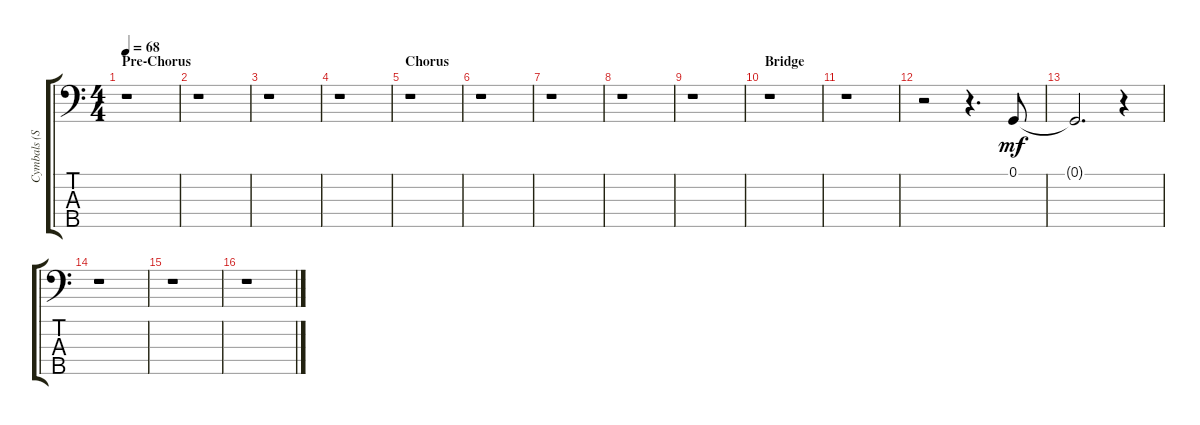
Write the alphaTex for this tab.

\track ("Cymbals (Staff 2)" "Cymbals (S") {instrument reversecymbal}
\staff {score tabs}
\tuning (G2 D2 A1 E1 B0) {hide}
\ts (4 4)
\section ("" "Pre-Chorus")
\tempo 68
\clef f4
\ks aminor
r.1{dy mf} |
r.1 |
r.1 |
r.1 |
\section ("" "Chorus")
r.1 |
r.1 |
r.1 |
r.1 |
r.1 |
\section ("" "Bridge")
r.1 |
r.1 |
r.2 r.4{d} 0.1.8 |
0.1{t}.2{d} r.4 |
r.1 |
r.1 |
r.1
